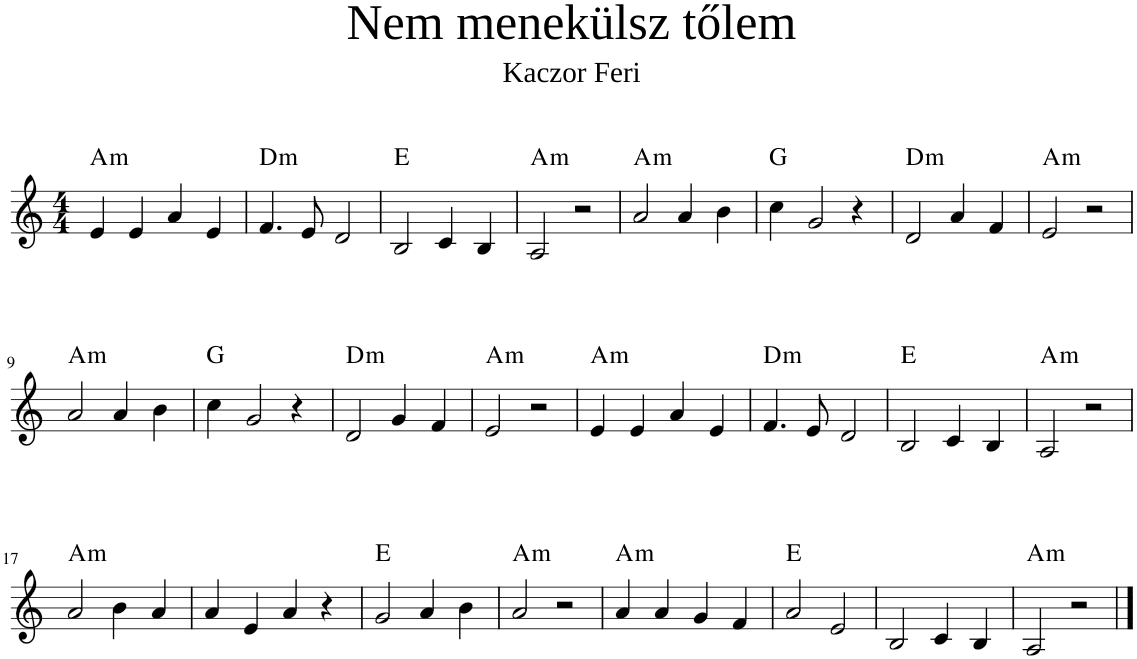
**kern	**harte
*part1	*part1
*staff1	*
*I"Flute	*
*I'Fl	*
*clefG2	*
*k[]	*
*M4/4	*
=1	=1
!	!LO:H:kt=m
4e/	A:min
4e/	.
4a/	.
4e/	.
=2	=2
!	!LO:H:kt=m
4.f/	D:min
8e/	.
2d/	.
=3	=3
2B/	E:maj
4c/	.
4B/	.
=4	=4
!	!LO:H:kt=m
2A/	A:min
2r	.
=5	=5
!	!LO:H:kt=m
2a/	A:min
4a/	.
4b\	.
=6	=6
4cc\	G:maj
2g/	.
4r	.
=7	=7
!	!LO:H:kt=m
2d/	D:min
4a/	.
4f/	.
=8	=8
!	!LO:H:kt=m
2e/	A:min
2r	.
!!LO:LB:g=z
=9	=9
!	!LO:H:kt=m
2a/	A:min
4a/	.
4b\	.
=10	=10
4cc\	G:maj
2g/	.
4r	.
=11	=11
!	!LO:H:kt=m
2d/	D:min
4g/	.
4f/	.
=12	=12
!	!LO:H:kt=m
2e/	A:min
2r	.
=13	=13
!	!LO:H:kt=m
4e/	A:min
4e/	.
4a/	.
4e/	.
=14	=14
!	!LO:H:kt=m
4.f/	D:min
8e/	.
2d/	.
=15	=15
2B/	E:maj
4c/	.
4B/	.
=16	=16
!	!LO:H:kt=m
2A/	A:min
2r	.
!!LO:LB:g=z
=17	=17
!	!LO:H:kt=m
2a/	A:min
4b\	.
4a/	.
=18	=18
4a/	.
4e/	.
4a/	.
4r	.
=19	=19
2g/	E:maj
4a/	.
4b\	.
=20	=20
!	!LO:H:kt=m
2a/	A:min
2r	.
=21	=21
!	!LO:H:kt=m
4a/	A:min
4a/	.
4g/	.
4f/	.
=22	=22
2a/	E:maj
2e/	.
=23	=23
2B/	.
4c/	.
4B/	.
=24	=24
!	!LO:H:kt=m
2A/	A:min
2r	.
==	==
*-	*-
